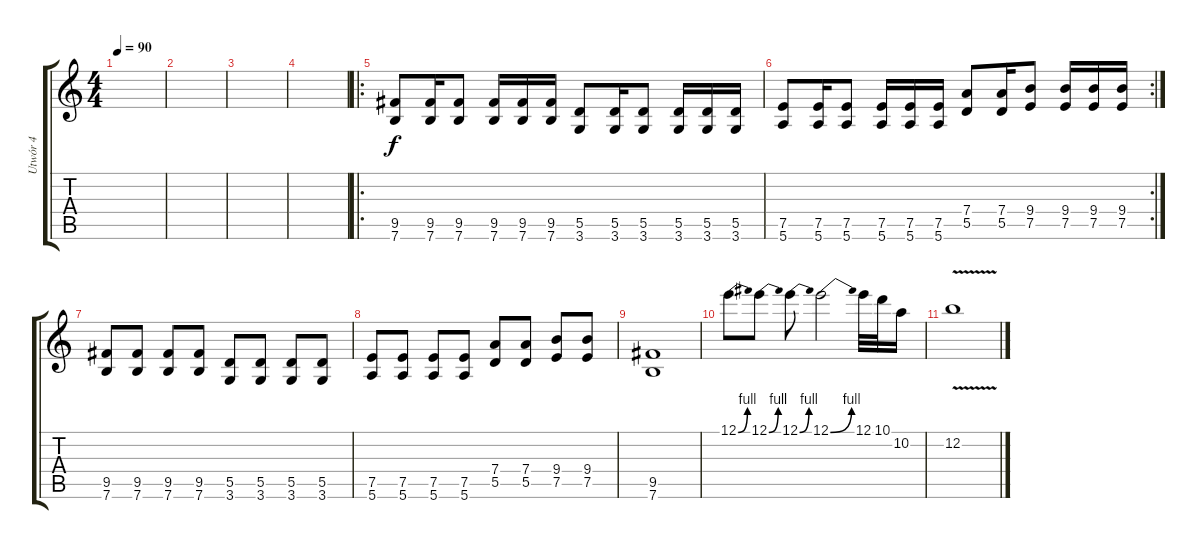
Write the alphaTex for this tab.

\track ("Utwór 4" "Utwór 4") {instrument distortionguitar}
\staff {score tabs}
\tuning (E4 B3 G3 D3 A2 E2) {hide}
\ts (4 4)
\tempo 90
\clef g2
\ks c
|
|
|
|
\ro
(9.5 7.6).8 (9.5 7.6).16 (9.5 7.6).8 (9.5 7.6).16 (9.5 7.6).16 (9.5 7.6).16 (5.5 3.6).8 (5.5 3.6).16 (5.5 3.6).8 (5.5 3.6).16 (5.5 3.6).16 (5.5 3.6).16 |
\rc 2
(7.5 5.6).8 (7.5 5.6).16 (7.5 5.6).8 (7.5 5.6).16 (7.5 5.6).16 (7.5 5.6).16 (7.4 5.5).8 (7.4 5.5).16 (9.4 7.5).8 (9.4 7.5).16 (9.4 7.5).16 (9.4 7.5).16 |
(9.5 7.6).8 (9.5 7.6).8 (9.5 7.6).8 (9.5 7.6).8 (5.5 3.6).8 (5.5 3.6).8 (5.5 3.6).8 (5.5 3.6).8 |
(7.5 5.6).8 (7.5 5.6).8 (7.5 5.6).8 (7.5 5.6).8 (7.4 5.5).8 (7.4 5.5).8 (9.4 7.5).8 (9.4 7.5).8 |
(9.5 7.6).1 |
12.1{be (bend 0 0 60 4)}.8 12.1{be (bend 0 0 60 4)}.8 12.1{be (bend 0 0 60 4)}.8 12.1{be (bend 0 0 60 4)}.2 12.1.32 10.1.32 10.2.16 |
12.2{v}.1
